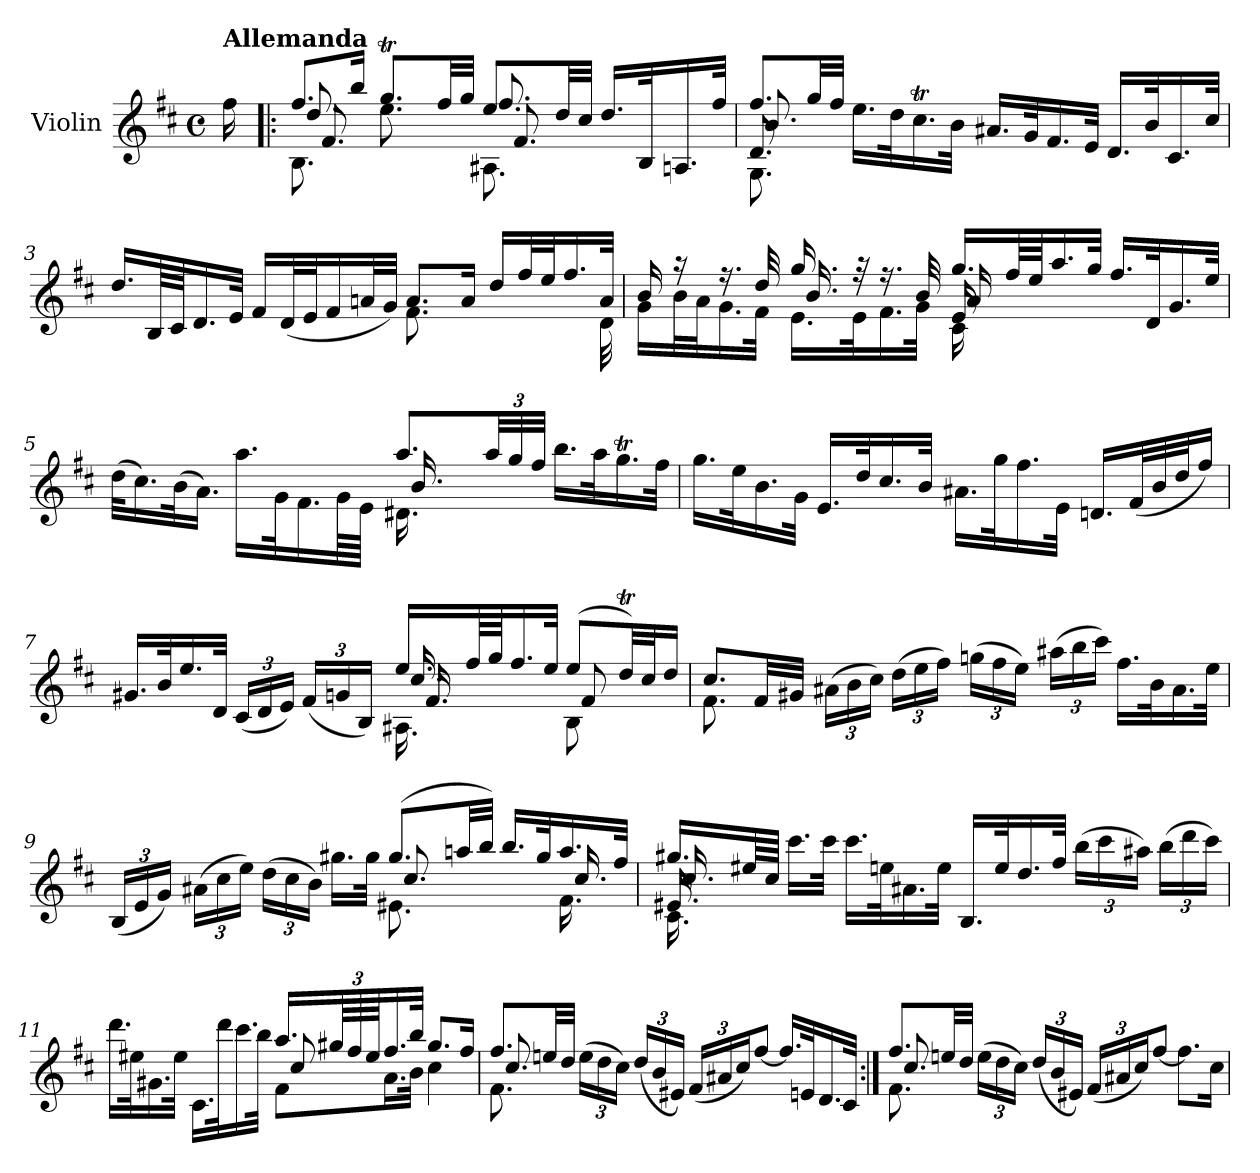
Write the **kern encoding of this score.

**kern
*part1
*staff1
*I"Violin
*I'Vln.
*clefG2
*k[f#c#]
*M4/4
*met(c)
=
!LO:TX:a:B:t=Allemanda
16ff#\
=1!|:
*^
*	*^
*	*	*^
8.ff#/L	8.B\	8.dd/	8.f#/
16bb/Jk	16ryy	16ryy	16ryy
8.ggT/L	8.ee\	4ryy	4ryy
32ff#/LL	16ryy	.	.
32gg/JJJ	.	.	.
8.ee/L	8.A#X\	8.ff#/	8.f#/
32dd/LL	16ryy	16ryy	16ryy
32cc#/JJJ	.	.	.
16.dd/LL	4ryy	4ryy	4ryy
32B/K	.	.	.
16.An/	.	.	.
32ff#/JJk	.	.	.
=2	=2	=2	=2
8.ff#/L	8.G\	8.b/	8.d/
32gg/LL	16ryy	16ryy	16ryy
32ff#/JJJ	.	.	.
16.ee\LL	4ryy	4ryy	4ryy
32dd\K	.	.	.
16.cc#t\	.	.	.
32b\JJk	.	.	.
16.a#X/LL	2ryy	2ryy	2ryy
32g/K	.	.	.
16.f#/	.	.	.
32e/JJk	.	.	.
16.d/LL	.	.	.
32b/K	.	.	.
16.c#/	.	.	.
32cc#/JJk	.	.	.
*	*v	*v	*v
=3	=3
16.dd/LL	2ryy
64B/LL	.
64c#/JJ	.
16.d/	.
32e/JJk	.
16f#/LL	.
(<32d/L	.
32e/J	.
16f#/	.
32an/L	.
32g/JJJ)	.
8.a/L	8.f#\
16a/Jk	16ryy
16dd/LL	8ryy
32ff#/L	.
32ee/J	.
16.ff#/	16.ryy
32a/JJk	32d\
=4	=4
*^	*^
16b/	16g\LL	4ryy	2ryy
16r	32b\L	.	.
.	32a\J	.	.
16.r	16.g\	.	.
32dd/	32f#\JJk	.	.
16.gg/	16.e\LL	16.b/	.
32r	32e\K	32ryy	.
16.r	16.f#\	8ryy	.
32b/	32g\JJk	.	.
16.gg/LL	16c#\	16a/	16e/
.	16ryy	16ryy	16ryy
64ff#/LL	.	.	.
64ee/JJ	.	.	.
16.aa/	8ryy	8ryy	8ryy
32gg/JJk	.	.	.
16.ff#/LL	4ryy	4ryy	4ryy
32d/K	.	.	.
16.g/	.	.	.
32ee/JJk	.	.	.
*	*	*v	*v
=5	=5	=5
(>32dd\KLL	2ryy	2ryy
16.cc#\)	.	.
(>32b\K	.	.
16.a\JJ)	.	.
16.aa\LL	.	.
32g\K	.	.
16.f#\	.	.
64g\LL	.	.
64e\JJJJ	.	.
8.aa/L	16.d#X\	16.b/
.	32ryy	32ryy
.	8ryy	8ryy
*Xbrackettup	*	*
48aa/LL	.	.
48gg/	.	.
48ff#/JJJ	.	.
16.bb\LL	4ryy	4ryy
32aa\K	.	.
16.ggT\	.	.
32ff#\JJk	.	.
*v	*v	*v
=6
16.gg\LL
32ee\K
16.b\
32g\JJk
16.e/LL
32dd/K
16.cc#/
32b/JJk
16.a#X\LL
32gg\K
16.ff#\
32e\JJk
16.dn/LL
(<32f#/L
32b/
32dd/J
16ff#/JJ)
=7
*^
*	*^
*	*	*^
16.g#X/LL	2ryy	2ryy	2ryy
32b/K	.	.	.
16.ee/	.	.	.
32d/JJk	.	.	.
(<24c#/LL	.	.	.
24d/	.	.	.
24e/JJ)	.	.	.
(<24f#/LL	.	.	.
24gn/	.	.	.
24B/JJ)	.	.	.
16.ee/LL	16.A#X\	16.cc#/	16.f#/
64ff#/LL	32ryy	32ryy	32ryy
64gg/JJ	.	.	.
16.ff#/	8ryy	8ryy	8ryy
32ee/JJk	.	.	.
(>8ee/L	8B\	8f#/	8ryy
32ddT/LL)	8ryy	8ryy	8ryy
32cc#/J	.	.	.
16dd/JJ	.	.	.
*	*v	*v	*v
=8	=8
8.cc#/L	8.f#\
32f#/LL	16ryy
32g#X/JJJ	.
(<24a#X\LL	4ryy
24b\	.
24cc#\JJ)	.
(>24dd\LL	.
24ee\	.
24ff#\JJ)	.
(>24ggn\LL	2ryy
24ff#\	.
24ee\JJ)	.
(>24aa#X\LL	.
24bb\	.
24ccc#\JJ)	.
16.ff#\LL	.
32b\K	.
16.a#\	.
32ee\JJk	.
=9	=9
*	*^
(<24B/LL	2ryy	2ryy
24e/	.	.
24g/JJ)	.	.
(>24a#X\LL	.	.
24cc#\	.	.
24ee\JJ)	.	.
(>24dd\LL	.	.
24cc#\	.	.
24b\JJ)	.	.
16.gg#X\LL	.	.
32gg#\JJk	.	.
(>8.gg#/L	8.e#X\	8.cc#/
32aan/LL	16ryy	16ryy
32bb/JJJ)	.	.
16.bb/LL	8ryy	8ryy
32gg#/K	.	.
16.aa/	16.f#\	16.cc#/
32ff#/JJk	32ryy	32ryy
=10	=10	=10
*	*	*^
16.gg#X/LL	16.cc#/	16.e#X/	16.c#\
64ee#X/LL	32ryy	32ryy	32ryy
64cc#/JJJJ	.	.	.
16.ccc#\LL	8ryy	8ryy	8ryy
32ccc#\JJk	.	.	.
16.ccc#\LL	4ryy	4ryy	4ryy
32een\K	.	.	.
16.a#X\	.	.	.
32ee\JJk	.	.	.
16.B/LL	2ryy	2ryy	2ryy
32ee/K	.	.	.
16.dd/	.	.	.
32ff#/JJk	.	.	.
(>24bb\LL	.	.	.
24ccc#\	.	.	.
24aa#X\JJ)	.	.	.
(>24bb\LL	.	.	.
24ddd\	.	.	.
24ccc#\JJ)	.	.	.
*	*	*v	*v
=11	=11	=11
16.ddd\LL	2ryy	2ryy
32ee#X\K	.	.
16.g#X\	.	.
32ee#\JJk	.	.
16.c#\LL	.	.
32ddd\K	.	.
16.ccc#\	.	.
32bb\JJk	.	.
16.aa/LL	8f#\L	8cc#/
96gg#X/LL	.	.
96ff#/	.	.
96ee#/JJ	.	.
16.ff#/	16.a\L	8ryy
32bb/JJk	32b\JJk	.
8.gg#/L	4cc#\	4ryy
16ff#/Jk	.	.
=12	=12	=12
8.ff#/L	8.f#\	8.cc#/
32een/LL	16ryy	16ryy
32dd/JJJ	.	.
(>24ee\LL	4ryy	4ryy
24dd\	.	.
24cc#\JJ)	.	.
(<24dd/LL	.	.
24b/	.	.
24e#X/JJ)	.	.
(<24f#/LL	2ryy	2ryy
24a#X/	.	.
24cc#/J)	.	.
[8ff#/J	.	.
16.ff#/LL]	.	.
32en/K	.	.
16.d/	.	.
32c#/JJk	.	.
=12X1:|!	=12X1:|!	=12X1:|!
8.ff#/L	8.f#\	8.cc#/
32een/LL	16ryy	16ryy
32dd/JJJ	.	.
(>24ee\LL	4ryy	4ryy
24dd\	.	.
24cc#\JJ)	.	.
(<24dd/LL	.	.
24b/	.	.
24e#X/JJ)	.	.
(<24f#/LL	2ryy	2ryy
24a#X/	.	.
24cc#/J)	.	.
[8ff#/J	.	.
8.ff#\L]	.	.
16cc#\Jk	.	.
*v	*v	*v
=
*-
